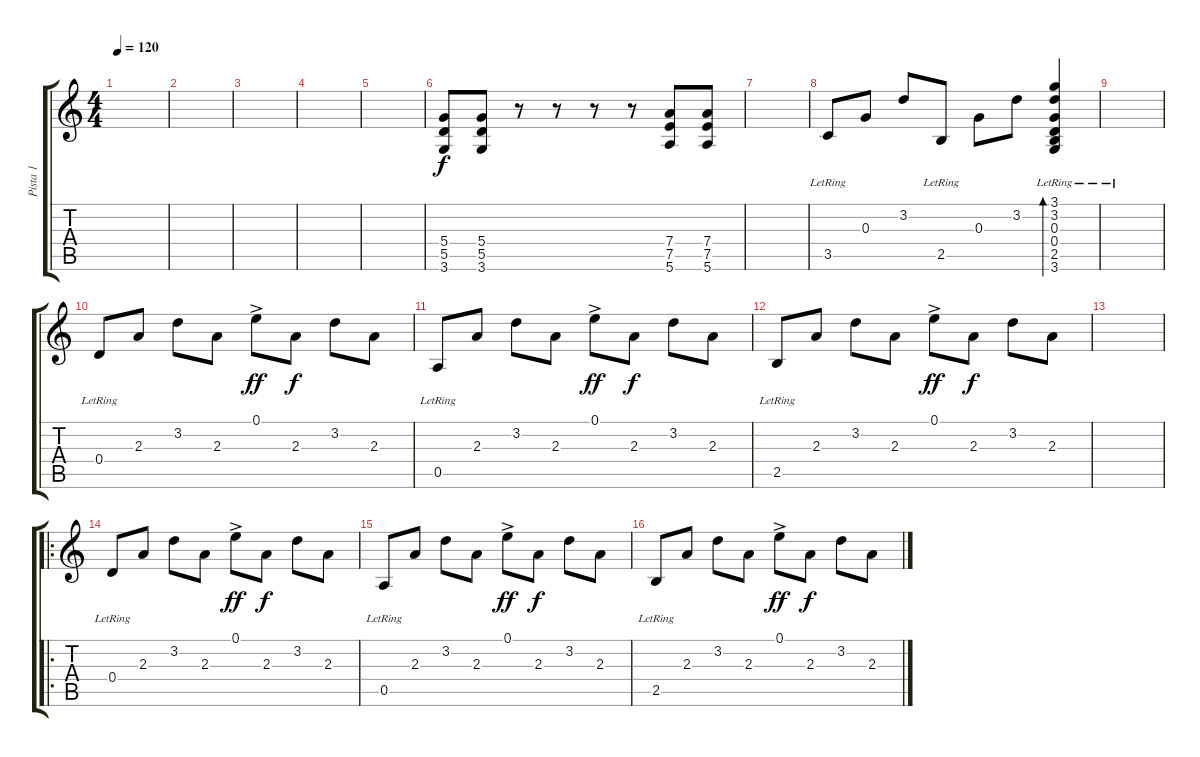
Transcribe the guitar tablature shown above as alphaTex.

\track ("Pista 1" "Pista 1") {instrument distortionguitar}
\staff {score tabs}
\tuning (E4 B3 G3 D3 A2 E2) {hide}
\ts (4 4)
\tempo 120
\clef g2
\ks c
|
|
|
|
|
(5.4 5.5 3.6).8 (5.4 5.5 3.6).8 r.8 r.8 r.8 r.8 (7.4 7.5 5.6).8 (7.4 7.5 5.6).8 |
|
3.5{lr}.8 0.3.8 3.2.8 2.5{lr}.8 0.3.8 3.2.8 (3.1{lr} 3.2{lr} 0.3{lr} 0.4{lr} 2.5{lr} 3.6{lr}).4{bd 60} |
|
0.4{lr}.8 2.3.8 3.2.8 2.3.8 0.1{ac}.8{dy ff} 2.3.8{dy f} 3.2.8 2.3.8 |
0.5{lr}.8 2.3.8 3.2.8 2.3.8 0.1{ac}.8{dy ff} 2.3.8{dy f} 3.2.8 2.3.8 |
2.5{lr}.8 2.3.8 3.2.8 2.3.8 0.1{ac}.8{dy ff} 2.3.8{dy f} 3.2.8 2.3.8 |
|
\ro
0.4{lr}.8 2.3.8 3.2.8 2.3.8 0.1{ac}.8{dy ff} 2.3.8{dy f} 3.2.8 2.3.8 |
0.5{lr}.8 2.3.8 3.2.8 2.3.8 0.1{ac}.8{dy ff} 2.3.8{dy f} 3.2.8 2.3.8 |
2.5{lr}.8 2.3.8 3.2.8 2.3.8 0.1{ac}.8{dy ff} 2.3.8{dy f} 3.2.8 2.3.8
